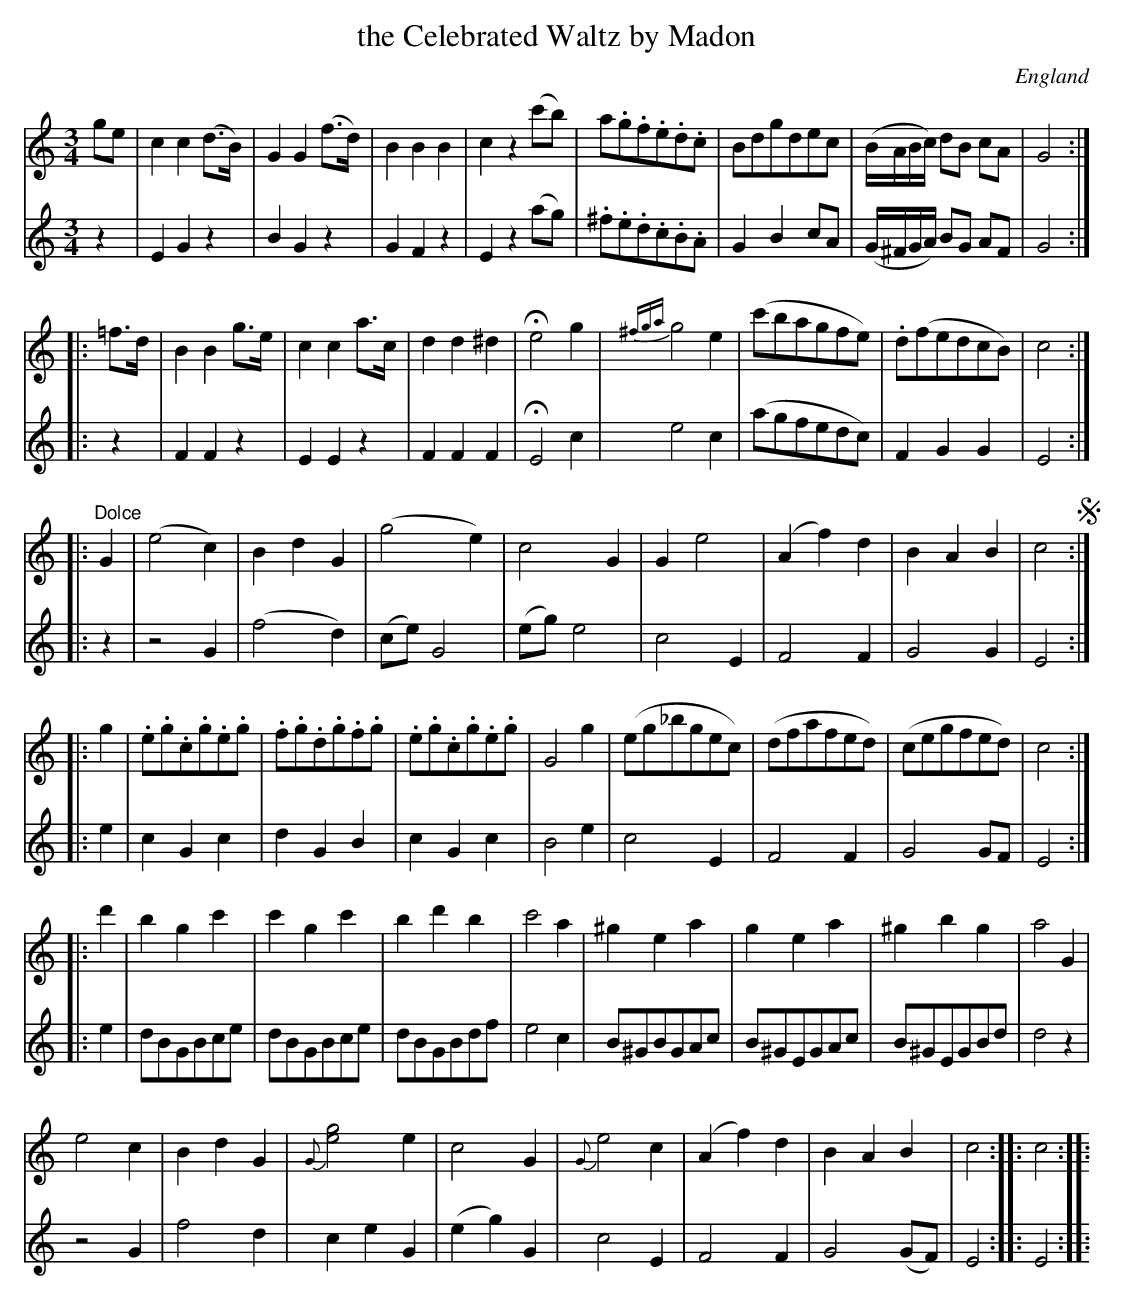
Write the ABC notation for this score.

X:1
T:the Celebrated Waltz by Madon
L:1/8
M:3/4
O:England
K:C
[V:1] ge | c2 c2 (d>B) | G2 G2 (f>d) | B2         B2 B2 | c2 z2 (c'b) | \
           a.g.f.e.d.c | Bdgdec      | (B/A/B/c/) dB cA | G4 ::
[V:2] z2 | E2 G2 z2      | B2 G2 z2 | G2          F2 z2 | E2 z2 (ag) | \
           .^f.e.d.c.B.A | G2 B2 cA | (G/^F/G/A/) BG AF | G4 ::
[V:1] =f>d | B2 B2 g>e | c2 c2 a>c | d2 d2 ^d2 | He4 g2 | \
           {^fga}g4 e2 | (c'bagfe) | .d(fedcB) | c4 ::
[V:2] z2 | F2 F2 z2 | E2 E2 z2 | F2 F2 F2 | HE4 c2 | \
           e4 c2    | (agfedc) | F2 G2 G2 | E4 ::
"Dolce"
[V:1] G2 | (e4 c2) | B2 d2 G2 | (g4 e2) | c4 G2 | \
             G2 e4 | (A2f2) d2 | B2 A2 B2 | c4 !segno! ::
[V:2] z2 | z4 G2 | (f4 d2) | (ce) G4 | (eg) e4 | \
           c4 E2 | F4  F2  | G4 G2 | E4 ::
[V:1] g2 | .e.g.c.g.e.g | .f.g.d.g.f.g | .e.g.c.g.e.g | G4 g2 | \
              (eg_bgec) | (dfafed) | (cegfed) | c4 ::
[V:2] e2 | c2 G2 c2 | d2 G2 B2 | c2 G2 c2 | B4 e2 | \
              c4 E2 | F4 F2 | G4 GF | E4 ::
[V:1] d'2 | b2 g2 c'2 | c'2 g2 c'2 | b2 d'2 b2 | c'4 a2 | \
            ^g2 e2 a2 | g2 e2 a2 | ^g2 b2 g2 | a4 G2 |
           e4 c2 | B2 d2 G2 | {G}[e4g4] e2 | c4 G2 |\
          {G}e4 c2 | (A2f2) d2 | B2 A2 B2 | c4 :: c4 ::
[V:2] e2 | dBGBce | dBGBce | dBGBdf | e4 c2 |\
           B^GBGAc| B^GEGAc | B^GEGBd | d4 z2 | \
          z4 G2 | f4 d2 | c2 e2 G2 | (e2g2) G2 |\
         c4 E2 | F4 F2 | G4 (GF) | E4 :: E4 ::
